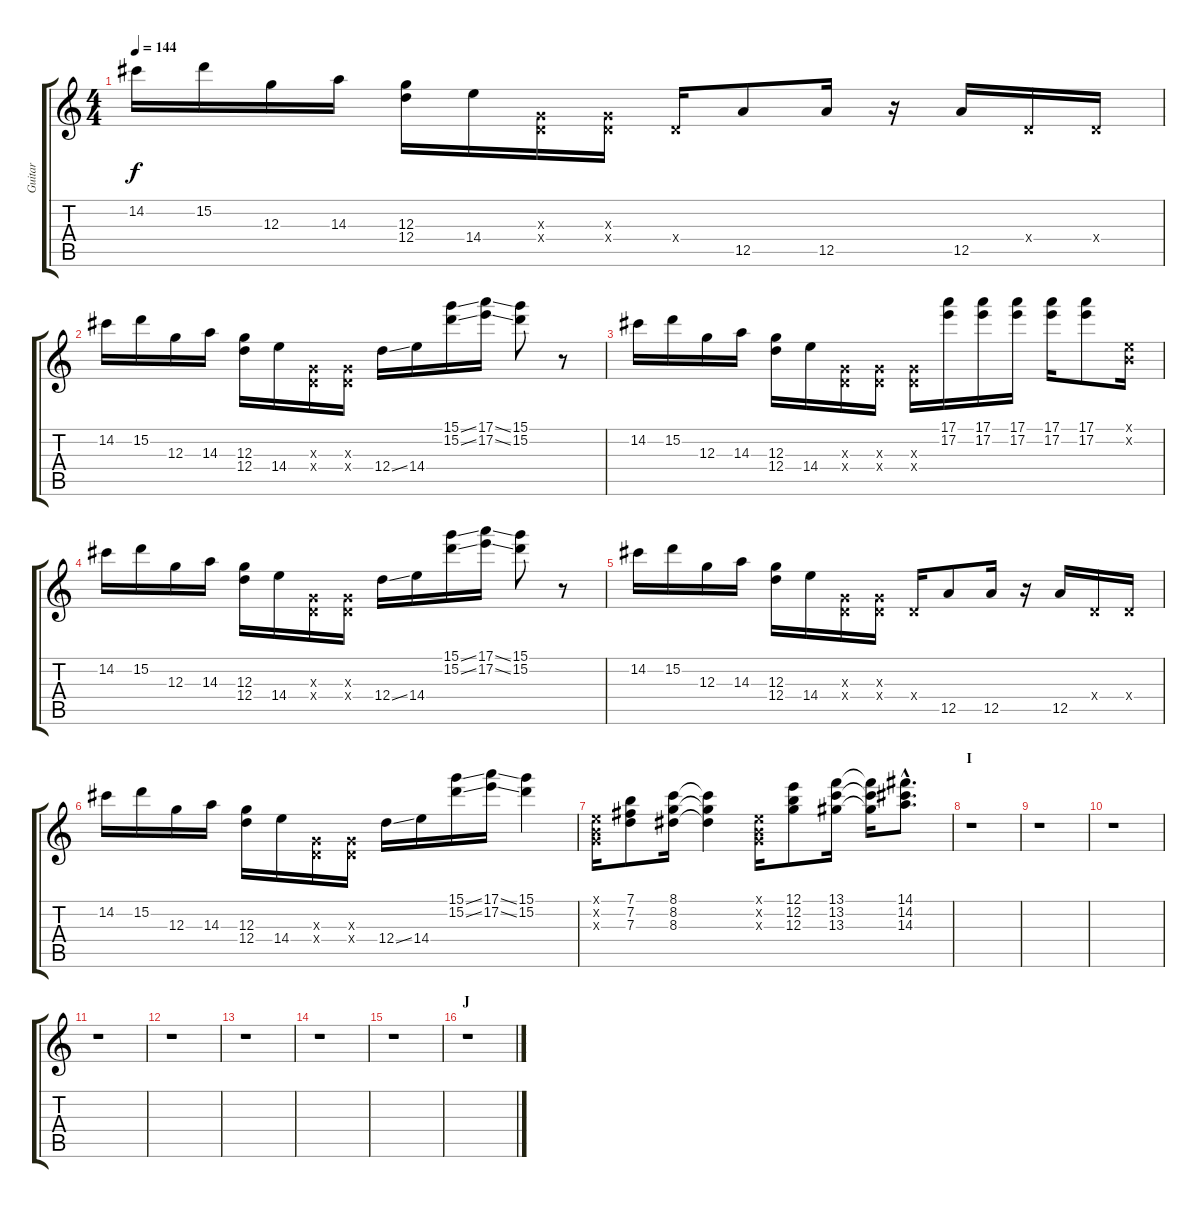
\track ("Guitar" "Guitar") {instrument distortionguitar}
\staff {score tabs}
\tuning (E4 B3 G3 D3 A2 E2) {hide}
\ts (4 4)
\tempo 144
\clef g2
\ks c
14.2.16{dy f} 15.2.16 12.3.16 14.3.16 (12.3 12.4).16 14.4.16 (0.3{x} 0.4{x}).16 (0.3{x} 0.4{x}).16 0.4{x}.16 12.5.8 12.5.16 r.16 12.5.16 0.4{x}.16 0.4{x}.16 |
14.2.16 15.2.16 12.3.16 14.3.16 (12.3 12.4).16 14.4.16 (0.3{x} 0.4{x}).16 (0.3{x} 0.4{x}).16 12.4{ss}.16 14.4.16 (15.1{ss} 15.2{ss}).16 (17.1{ss} 17.2{ss}).16 (15.1 15.2).8 r.8 |
14.2.16 15.2.16 12.3.16 14.3.16 (12.3 12.4).16 14.4.16 (0.3{x} 0.4{x}).16 (0.3{x} 0.4{x}).16 (0.3{x} 0.4{x}).16 (17.1 17.2).16 (17.1 17.2).16 (17.1 17.2).16 (17.1 17.2).16 (17.1 17.2).8 (0.1{x} 0.2{x}).16 |
14.2.16 15.2.16 12.3.16 14.3.16 (12.3 12.4).16 14.4.16 (0.3{x} 0.4{x}).16 (0.3{x} 0.4{x}).16 12.4{ss}.16 14.4.16 (15.1{ss} 15.2{ss}).16 (17.1{ss} 17.2{ss}).16 (15.1 15.2).8 r.8 |
14.2.16 15.2.16 12.3.16 14.3.16 (12.3 12.4).16 14.4.16 (0.3{x} 0.4{x}).16 (0.3{x} 0.4{x}).16 0.4{x}.16 12.5.8 12.5.16 r.16 12.5.16 0.4{x}.16 0.4{x}.16 |
14.2.16 15.2.16 12.3.16 14.3.16 (12.3 12.4).16 14.4.16 (0.3{x} 0.4{x}).16 (0.3{x} 0.4{x}).16 12.4{ss}.16 14.4.16 (15.1{ss} 15.2{ss}).16 (17.1{ss} 17.2{ss}).16 (15.1 15.2).4 |
(0.1{x} 0.2{x} 0.3{x}).16 (7.1 7.2 7.3).8 (8.1 8.2 8.3).16 (8.1{t} 8.2{t} 8.3{t}).4 (0.1{x} 0.2{x} 0.3{x}).16 (12.1 12.2 12.3).8 (13.1 13.2 13.3).16 (13.1{t} 13.2{t} 13.3{t}).16 (14.1{hac} 14.2{hac} 14.3{hac}).8{d} |
\section ("" "I")
r.1{volume 11} |
r.1 |
r.1 |
r.1 |
r.1 |
r.1 |
r.1 |
r.1 |
\section ("" "J")
r.1
